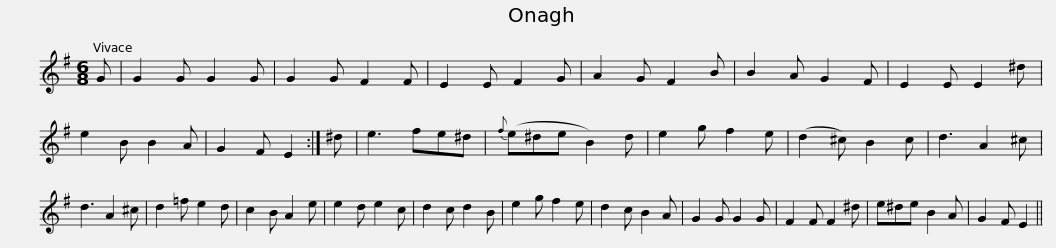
X:1
L:1/8
M:6/8
I:linebreak $
K:G
V:1 treble
V:1
 G | G2 G G2 G | G2 G F2 F | E2 E F2 G | A2 G F2 B | %5
 B2 A G2 F | E2 E E2 ^d | e2 B B2 A | G2 F E2 :| ^d |$ %10
 e3 fe^d |{f} (e^de B2) d | e2 g f2 e | (d2 ^c) B2 c | d3 A2 ^c | %15
 d3 A2 ^c | d2 =f e2 d | c2 B A2 e | e2 d e2 c |$ d2 c d2 B | %20
 e2 g f2 e | d2 c B2 A | G2 G G2 G | F2 F F2 ^d | e^de B2 A | %25
 G2 F E2 || %26
